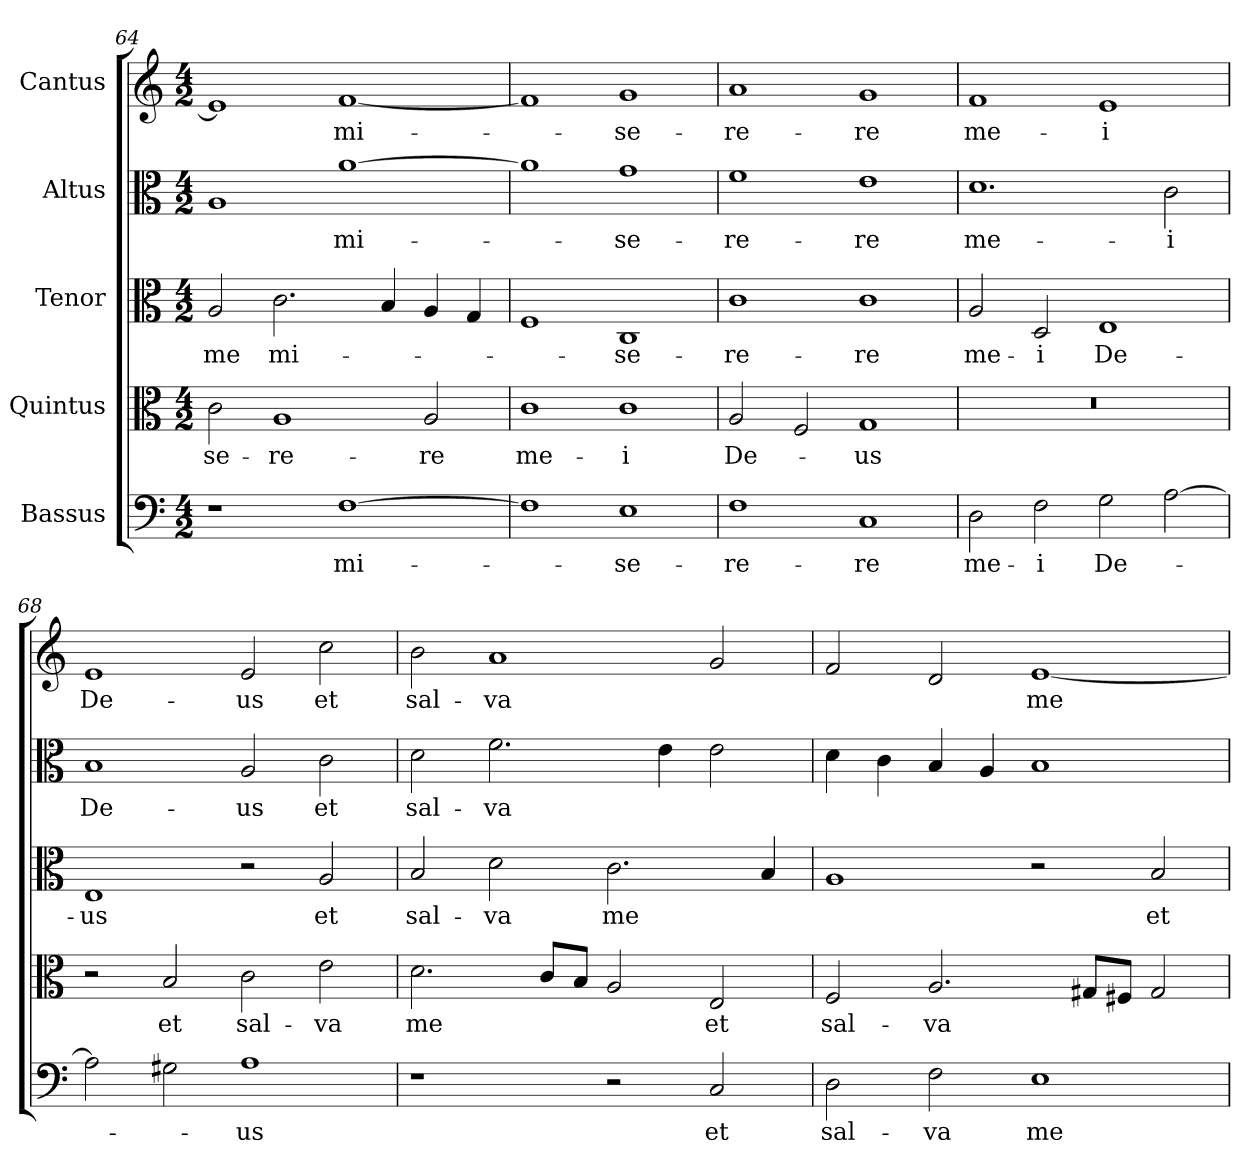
**kern	**text	**kern	**text	**kern	**text	**kern	**text	**kern	**text
*part5	*part5	*part4	*part4	*part3	*part3	*part2	*part2	*part1	*part1
*staff5	*staff5	*staff4	*staff4	*staff3	*staff3	*staff2	*staff2	*staff1	*staff1
*I"Bassus	*	*I"Quintus	*	*I"Tenor	*	*I"Altus	*	*I"Cantus	*
*clefF4	*	*clefC3	*	*clefC3	*	*clefC3	*	*clefG2	*
*k[]	*	*k[]	*	*k[]	*	*k[]	*	*k[]	*
*a:	*	*a:	*	*a:	*	*a:	*	*a:	*
*M4/2	*	*M4/2	*	*M4/2	*	*M4/2	*	*M4/2	*
=64	=64	=64	=64	=64	=64	=64	=64	=64	=64
!	!	!	!LO:LY:b:color=#000000	!	!	!	!	!	!
!	!	!	!	!	!LO:LY:b:color=#000000	!	!	!	!
1r	.	2ci\	-se-	2Ai/	me	1Ai	.	1ei]	.
!	!	!	!LO:LY:b:color=#000000	!	!	!	!	!	!
!	!	!	!	!	!LO:LY:b:color=#000000	!	!	!	!
.	.	1Ai	-re-	2.ci\	mi-	.	.	.	.
!	!LO:LY:b:color=#000000	!	!	!	!	!	!	!	!
!	!	!	!	!	!	!	!LO:LY:b:color=#000000	!	!
!	!	!	!	!	!	!	!	!	!LO:LY:b:color=#000000
[1Fi	mi-	.	.	.	.	[1ai	mi-	[1fi	mi-
.	.	.	.	4Bi/	.	.	.	.	.
!	!	!	!LO:LY:b:color=#000000	!	!	!	!	!	!
.	.	2Ai/	-re	4Ai/	.	.	.	.	.
.	.	.	.	4Gi/	.	.	.	.	.
!!LO:PB:g=z
=65	=65	=65	=65	=65	=65	=65	=65	=65	=65
!	!	!	!LO:LY:b:color=#000000	!	!	!	!	!	!
1Fi]	.	1ci	me-	1Fi	.	1ai]	.	1fi]	.
!	!LO:LY:b:color=#000000	!	!	!	!	!	!	!	!
!	!	!	!LO:LY:b:color=#000000	!	!	!	!	!	!
!	!	!	!	!	!LO:LY:b:color=#000000	!	!	!	!
!	!	!	!	!	!	!	!LO:LY:b:color=#000000	!	!
!	!	!	!	!	!	!	!	!	!LO:LY:b:color=#000000
1Ei	-se-	1ci	-i	1Ci	-se-	1gi	-se-	1gi	-se-
=66	=66	=66	=66	=66	=66	=66	=66	=66	=66
!	!LO:LY:b:color=#000000	!	!	!	!	!	!	!	!
!	!	!	!LO:LY:b:color=#000000	!	!	!	!	!	!
!	!	!	!	!	!LO:LY:b:color=#000000	!	!	!	!
!	!	!	!	!	!	!	!LO:LY:b:color=#000000	!	!
!	!	!	!	!	!	!	!	!	!LO:LY:b:color=#000000
1Fi	-re-	2Ai/	De-	1ci	-re-	1fi	-re-	1ai	-re-
.	.	2Fi/	.	.	.	.	.	.	.
!	!LO:LY:b:color=#000000	!	!	!	!	!	!	!	!
!	!	!	!LO:LY:b:color=#000000	!	!	!	!	!	!
!	!	!	!	!	!LO:LY:b:color=#000000	!	!	!	!
!	!	!	!	!	!	!	!LO:LY:b:color=#000000	!	!
!	!	!	!	!	!	!	!	!	!LO:LY:b:color=#000000
1Ci	-re	1Gi	-us	1ci	-re	1ei	-re	1gi	-re
=67	=67	=67	=67	=67	=67	=67	=67	=67	=67
!	!LO:LY:b:color=#000000	!LO:N:vis=1	!	!	!	!	!	!	!
!	!	!	!	!	!LO:LY:b:color=#000000	!	!	!	!
!	!	!	!	!	!	!	!LO:LY:b:color=#000000	!	!
!	!	!	!	!	!	!	!	!	!LO:LY:b:color=#000000
2Di\	me-	0r	.	2Ai/	me-	1.di	me-	1fi	me-
!	!LO:LY:b:color=#000000	!	!	!	!	!	!	!	!
!	!	!	!	!	!LO:LY:b:color=#000000	!	!	!	!
2Fi\	-i	.	.	2Di/	-i	.	.	.	.
!	!LO:LY:b:color=#000000	!	!	!	!	!	!	!	!
!	!	!	!	!	!LO:LY:b:color=#000000	!	!	!	!
!	!	!	!	!	!	!	!	!	!LO:LY:b:color=#000000
2Gi\	De-	.	.	1Ei	De-	.	.	1ei	-i
!	!	!	!	!	!	!	!LO:LY:b:color=#000000	!	!
[2Ai\	.	.	.	.	.	2ci\	-i	.	.
=68	=68	=68	=68	=68	=68	=68	=68	=68	=68
!	!	!	!	!	!LO:LY:b:color=#000000	!	!	!	!
!	!	!	!	!	!	!	!LO:LY:b:color=#000000	!	!
!	!	!	!	!	!	!	!	!	!LO:LY:b:color=#000000
2Ai\]	.	2r	.	1Ei	-us	1Bi	De-	1ei	De-
!	!	!	!LO:LY:b:color=#000000	!	!	!	!	!	!
2G#Xi\	.	2Bi/	et	.	.	.	.	.	.
!	!LO:LY:b:color=#000000	!	!	!	!	!	!	!	!
!	!	!	!LO:LY:b:color=#000000	!	!	!	!	!	!
!	!	!	!	!	!	!	!LO:LY:b:color=#000000	!	!
!	!	!	!	!	!	!	!	!	!LO:LY:b:color=#000000
1Ai	-us	2ci\	sal-	2r	.	2Ai/	-us	2ei/	-us
!	!	!	!LO:LY:b:color=#000000	!	!	!	!	!	!
!	!	!	!	!	!LO:LY:b:color=#000000	!	!	!	!
!	!	!	!	!	!	!	!LO:LY:b:color=#000000	!	!
!	!	!	!	!	!	!	!	!	!LO:LY:b:color=#000000
.	.	2ei\	-va	2Ai/	et	2ci\	et	2cci\	et
=69	=69	=69	=69	=69	=69	=69	=69	=69	=69
!	!	!	!LO:LY:b:color=#000000	!	!	!	!	!	!
!	!	!	!	!	!LO:LY:b:color=#000000	!	!	!	!
!	!	!	!	!	!	!	!LO:LY:b:color=#000000	!	!
!	!	!	!	!	!	!	!	!	!LO:LY:b:color=#000000
1r	.	2.di\	me	2Bi/	sal-	2di\	sal-	2bi\	sal-
!	!	!	!	!	!LO:LY:b:color=#000000	!	!	!	!
!	!	!	!	!	!	!	!LO:LY:b:color=#000000	!	!
!	!	!	!	!	!	!	!	!	!LO:LY:b:color=#000000
.	.	.	.	2di\	-va	2.fi\	-va	1ai	-va
.	.	8ci/L	.	.	.	.	.	.	.
.	.	8Bi/J	.	.	.	.	.	.	.
!	!	!	!	!	!LO:LY:b:color=#000000	!	!	!	!
2r	.	2Ai/	.	2.ci\	me	.	.	.	.
.	.	.	.	.	.	4ei\	.	.	.
!	!LO:LY:b:color=#000000	!	!	!	!	!	!	!	!
!	!	!	!LO:LY:b:color=#000000	!	!	!	!	!	!
2Ci/	et	2Ei/	et	.	.	2ei\	.	2gi/	.
.	.	.	.	4Bi/	.	.	.	.	.
!!LO:LB:g=z
=70	=70	=70	=70	=70	=70	=70	=70	=70	=70
!	!LO:LY:b:color=#000000	!	!	!	!	!	!	!	!
!	!	!	!LO:LY:b:color=#000000	!	!	!	!	!	!
2Di\	sal-	2Fi/	sal-	1Ai	.	4di\	.	2fi/	.
.	.	.	.	.	.	4ci\	.	.	.
!	!LO:LY:b:color=#000000	!	!	!	!	!	!	!	!
!	!	!	!LO:LY:b:color=#000000	!	!	!	!	!	!
2Fi\	-va	2.Ai/	-va	.	.	4Bi/	.	2di/	.
.	.	.	.	.	.	4Ai/	.	.	.
!	!LO:LY:b:color=#000000	!	!	!	!	!	!	!	!
!	!	!	!	!	!	!	!	!	!LO:LY:b:color=#000000
1Ei	me	.	.	2r	.	1Bi	.	[1ei	me
.	.	8G#Xi/L	.	.	.	.	.	.	.
.	.	8F#Xi/J	.	.	.	.	.	.	.
!	!	!	!	!	!LO:LY:b:color=#000000	!	!	!	!
.	.	2G#i/	.	2Bi/	et	.	.	.	.
=	=	=	=	=	=	=	=	=	=
*-	*-	*-	*-	*-	*-	*-	*-	*-	*-
